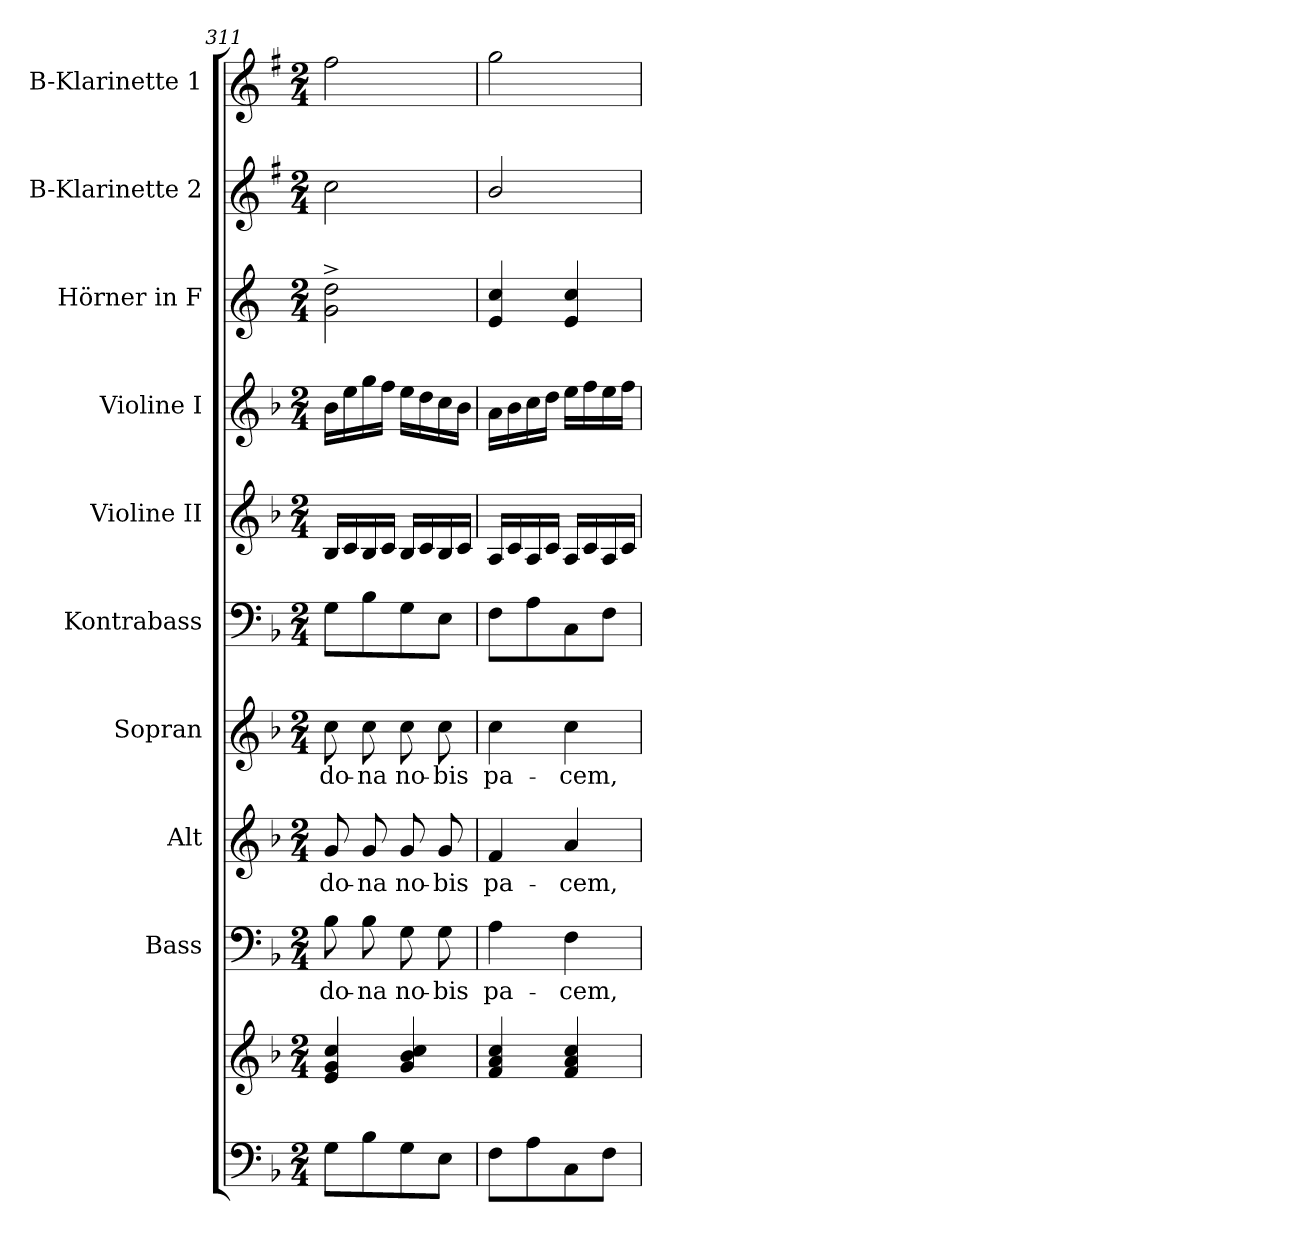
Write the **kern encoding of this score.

**kern	**kern	**kern	**text	**kern	**text	**kern	**text	**kern	**kern	**kern	**kern	**kern	**kern
*part10	*part10	*part9	*part9	*part8	*part8	*part7	*part7	*part6	*part5	*part4	*part3	*part2	*part1
*staff11	*staff10	*staff9	*staff9	*staff8	*staff8	*staff7	*staff7	*staff6	*staff5	*staff4	*staff3	*staff2	*staff1
*	*	*I"Bass	*	*I"Alt	*	*I"Sopran	*	*I"Kontrabass	*I"Violine II	*I"Violine I	*I"Hörner in F	*I"B-Klarinette 2	*I"B-Klarinette 1
*	*	*I'B.	*	*I'A.	*	*I'S.	*	*I'Kb.	*I'Vl. II	*I'Vl. I	*	*I'B Kl. 2	*I'B Kl. 1
*clefF4	*clefG2	*clefF4	*	*clefG2	*	*clefG2	*	*clefF4	*clefG2	*clefG2	*clefG2	*clefG2	*clefG2
*	*	*	*	*	*	*	*	*ITrd7c12	*	*	*ITrd4c7	*ITrd1c2	*ITrd1c2
*k[b-]	*k[b-]	*k[b-]	*	*k[b-]	*	*k[b-]	*	*k[b-]	*k[b-]	*k[b-]	*k[b-]	*k[b-]	*k[b-]
*F:	*F:	*F:	*	*F:	*	*F:	*	*F:	*F:	*F:	*F:	*F:	*F:
*M2/4	*M2/4	*M2/4	*	*M2/4	*	*M2/4	*	*M2/4	*M2/4	*M2/4	*M2/4	*M2/4	*M2/4
=311	=311	=311	=311	=311	=311	=311	=311	=311	=311	=311	=311	=311	=311
!	!	!	!LO:LY:b	!	!LO:LY:b	!	!LO:LY:b	!	!	!	!	!	!
8G\L	4e/ 4g/ 4cc/	8B-\	do-	8g/	do-	8cc\	do-	8GG\L	16B-/LL	16b-\LL	2c\^> 2g\^>	2b-\	2ee\
.	.	.	.	.	.	.	.	.	16c/	16ee\	.	.	.
!	!	!	!LO:LY:b	!	!LO:LY:b	!	!LO:LY:b	!	!	!	!	!	!
8B-\	.	8B-\	-na	8g/	-na	8cc\	-na	8BB-\	16B-/	16gg\	.	.	.
.	.	.	.	.	.	.	.	.	16c/JJ	16ff\JJ	.	.	.
!	!	!	!LO:LY:b	!	!LO:LY:b	!	!LO:LY:b	!	!	!	!	!	!
8G\	4g/ 4b-/ 4cc/	8G\	no-	8g/	no-	8cc\	no-	8GG\	16B-/LL	16ee\LL	.	.	.
.	.	.	.	.	.	.	.	.	16c/	16dd\	.	.	.
!	!	!	!LO:LY:b	!	!LO:LY:b	!	!LO:LY:b	!	!	!	!	!	!
8E\J	.	8G\	-bis	8g/	-bis	8cc\	-bis	8EE\J	16B-/	16cc\	.	.	.
.	.	.	.	.	.	.	.	.	16c/JJ	16b-\JJ	.	.	.
=312	=312	=312	=312	=312	=312	=312	=312	=312	=312	=312	=312	=312	=312
!	!	!	!LO:LY:b	!	!LO:LY:b	!	!LO:LY:b	!	!	!	!	!	!
8F\L	4f/ 4a/ 4cc/	4A\	pa-	4f/	pa-	4cc\	pa-	8FF\L	16A/LL	16a\LL	4A/ 4f/	2a/	2ff\
.	.	.	.	.	.	.	.	.	16c/	16b-\	.	.	.
8A\	.	.	.	.	.	.	.	8AA\	16A/	16cc\	.	.	.
.	.	.	.	.	.	.	.	.	16c/JJ	16dd\JJ	.	.	.
!	!	!	!LO:LY:b	!	!LO:LY:b	!	!LO:LY:b	!	!	!	!	!	!
8C\	4f/ 4a/ 4cc/	4F\	-cem,	4a/	-cem,	4cc\	-cem,	8CC\	16A/LL	16ee\LL	4A/ 4f/	.	.
.	.	.	.	.	.	.	.	.	16c/	16ff\	.	.	.
8F\J	.	.	.	.	.	.	.	8FF\J	16A/	16ee\	.	.	.
.	.	.	.	.	.	.	.	.	16c/JJ	16ff\JJ	.	.	.
=	=	=	=	=	=	=	=	=	=	=	=	=	=
*-	*-	*-	*-	*-	*-	*-	*-	*-	*-	*-	*-	*-	*-
